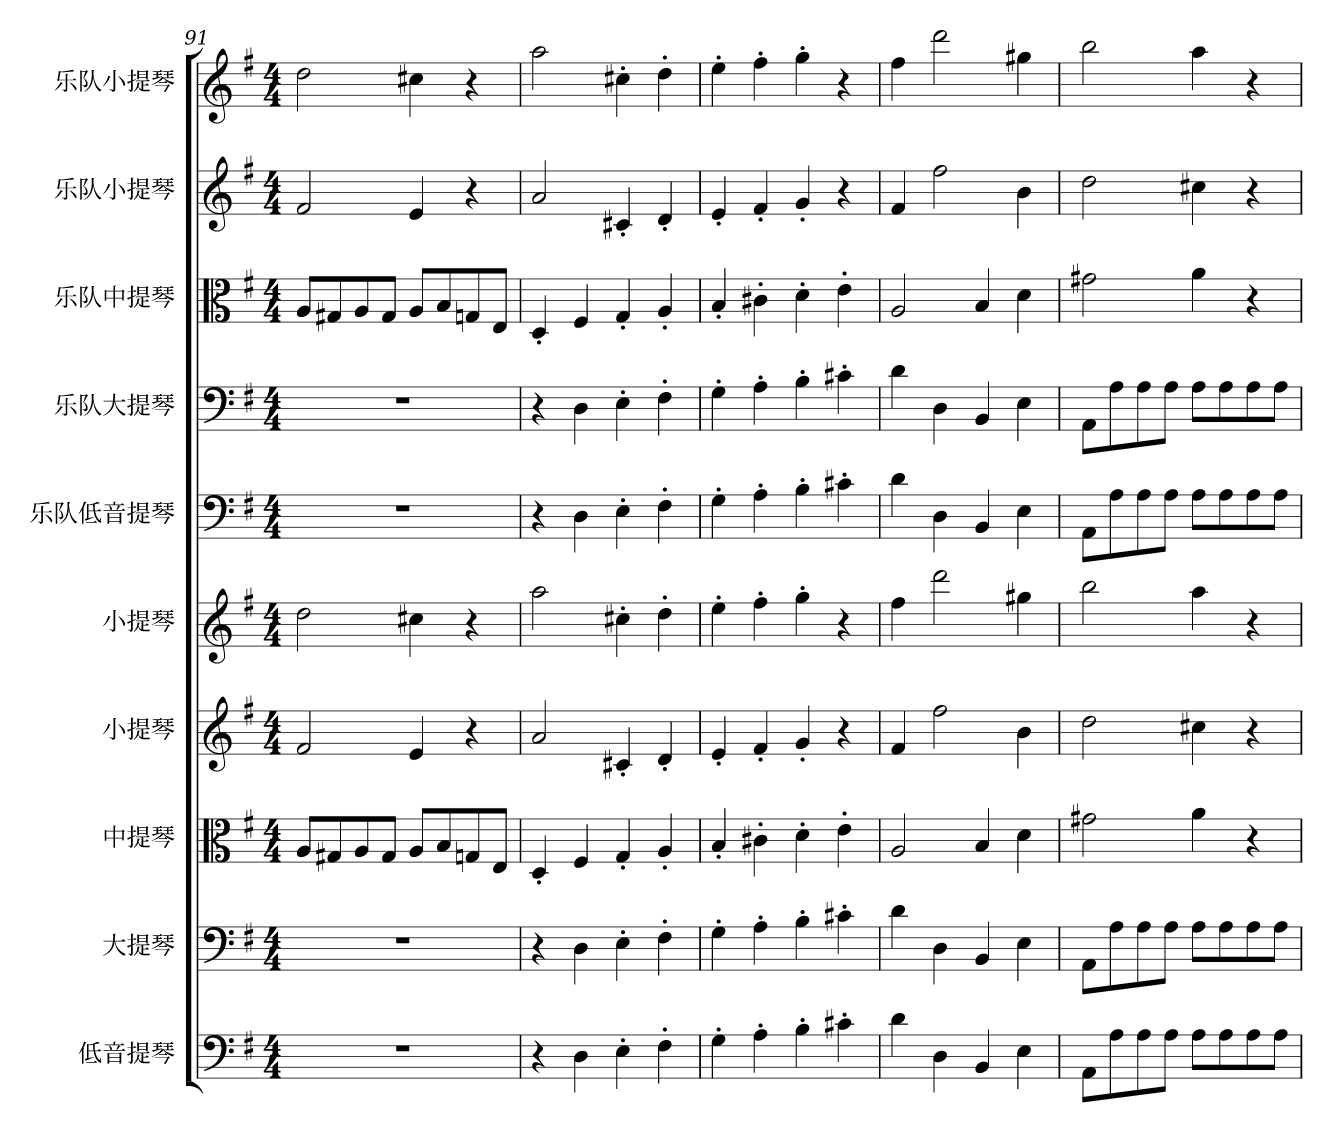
**kern	**kern	**kern	**kern	**kern	**kern	**kern	**kern	**kern	**kern
*part10	*part9	*part8	*part7	*part6	*part5	*part4	*part3	*part2	*part1
*staff10	*staff9	*staff8	*staff7	*staff6	*staff5	*staff4	*staff3	*staff2	*staff1
*I"低音提琴	*I"大提琴	*I"中提琴	*I"小提琴	*I"小提琴	*I"乐队低音提琴	*I"乐队大提琴	*I"乐队中提琴	*I"乐队小提琴	*I"乐队小提琴
*clefF4	*clefF4	*clefC3	*clefG2	*clefG2	*clefF4	*clefF4	*clefC3	*clefG2	*clefG2
*ITrd7c12	*	*	*	*	*ITrd7c12	*	*	*	*
*k[f#]	*k[f#]	*k[f#]	*k[f#]	*k[f#]	*k[f#]	*k[f#]	*k[f#]	*k[f#]	*k[f#]
*M4/4	*M4/4	*M4/4	*M4/4	*M4/4	*M4/4	*M4/4	*M4/4	*M4/4	*M4/4
*MM237	*MM237	*MM237	*MM237	*MM237	*MM237	*MM237	*MM237	*MM237	*MM237
=91	=91	=91	=91	=91	=91	=91	=91	=91	=91
1r	1r	8A/L	2f#/	2dd\	1r	1r	8A/L	2f#/	2dd\
.	.	8G#X/	.	.	.	.	8G#X/	.	.
.	.	8A/	.	.	.	.	8A/	.	.
.	.	8G#/J	.	.	.	.	8G#/J	.	.
.	.	8A/L	4e/	4cc#X\	.	.	8A/L	4e/	4cc#X\
.	.	8B/	.	.	.	.	8B/	.	.
.	.	8Gn/	4r	4r	.	.	8Gn/	4r	4r
.	.	8E/J	.	.	.	.	8E/J	.	.
=92	=92	=92	=92	=92	=92	=92	=92	=92	=92
*	*	*	*	*	*	*	*	*	*MM244
4r	4r	4D'/	2a/	2aa\	4r	4r	4D'/	2a/	2aa\
4DD\	4D\	4F#/	.	.	4DD\	4D\	4F#/	.	.
4EE'\	4E'\	4G'/	4c#X'/	4cc#X'\	4EE'\	4E'\	4G'/	4c#X'/	4cc#X'\
4FF#'\	4F#'\	4A'/	4d'/	4dd'\	4FF#'\	4F#'\	4A'/	4d'/	4dd'\
=93	=93	=93	=93	=93	=93	=93	=93	=93	=93
4GG'\	4G'\	4B'/	4e'/	4ee'\	4GG'\	4G'\	4B'/	4e'/	4ee'\
4AA'\	4A'\	4c#X'\	4f#'/	4ff#'\	4AA'\	4A'\	4c#X'\	4f#'/	4ff#'\
4BB'\	4B'\	4d'\	4g'/	4gg'\	4BB'\	4B'\	4d'\	4g'/	4gg'\
4C#X'\	4c#X'\	4e'\	4r	4r	4C#X'\	4c#X'\	4e'\	4r	4r
!!LO:PB:g=z
=94	=94	=94	=94	=94	=94	=94	=94	=94	=94
4D\	4d\	2A/	4f#/	4ff#\	4D\	4d\	2A/	4f#/	4ff#\
4DD\	4D\	.	2ff#\	2ddd\	4DD\	4D\	.	2ff#\	2ddd\
4BBB/	4BB/	4B/	.	.	4BBB/	4BB/	4B/	.	.
4EE\	4E\	4d\	4b\	4gg#X\	4EE\	4E\	4d\	4b\	4gg#X\
=95	=95	=95	=95	=95	=95	=95	=95	=95	=95
8AAA\L	8AA\L	2g#X\	2dd\	2bb\	8AAA\L	8AA\L	2g#X\	2dd\	2bb\
8AA\	8A\	.	.	.	8AA\	8A\	.	.	.
8AA\	8A\	.	.	.	8AA\	8A\	.	.	.
8AA\J	8A\J	.	.	.	8AA\J	8A\J	.	.	.
8AA\L	8A\L	4a\	4cc#X\	4aa\	8AA\L	8A\L	4a\	4cc#X\	4aa\
8AA\	8A\	.	.	.	8AA\	8A\	.	.	.
8AA\	8A\	4r	4r	4r	8AA\	8A\	4r	4r	4r
8AA\J	8A\J	.	.	.	8AA\J	8A\J	.	.	.
=	=	=	=	=	=	=	=	=	=
*-	*-	*-	*-	*-	*-	*-	*-	*-	*-
